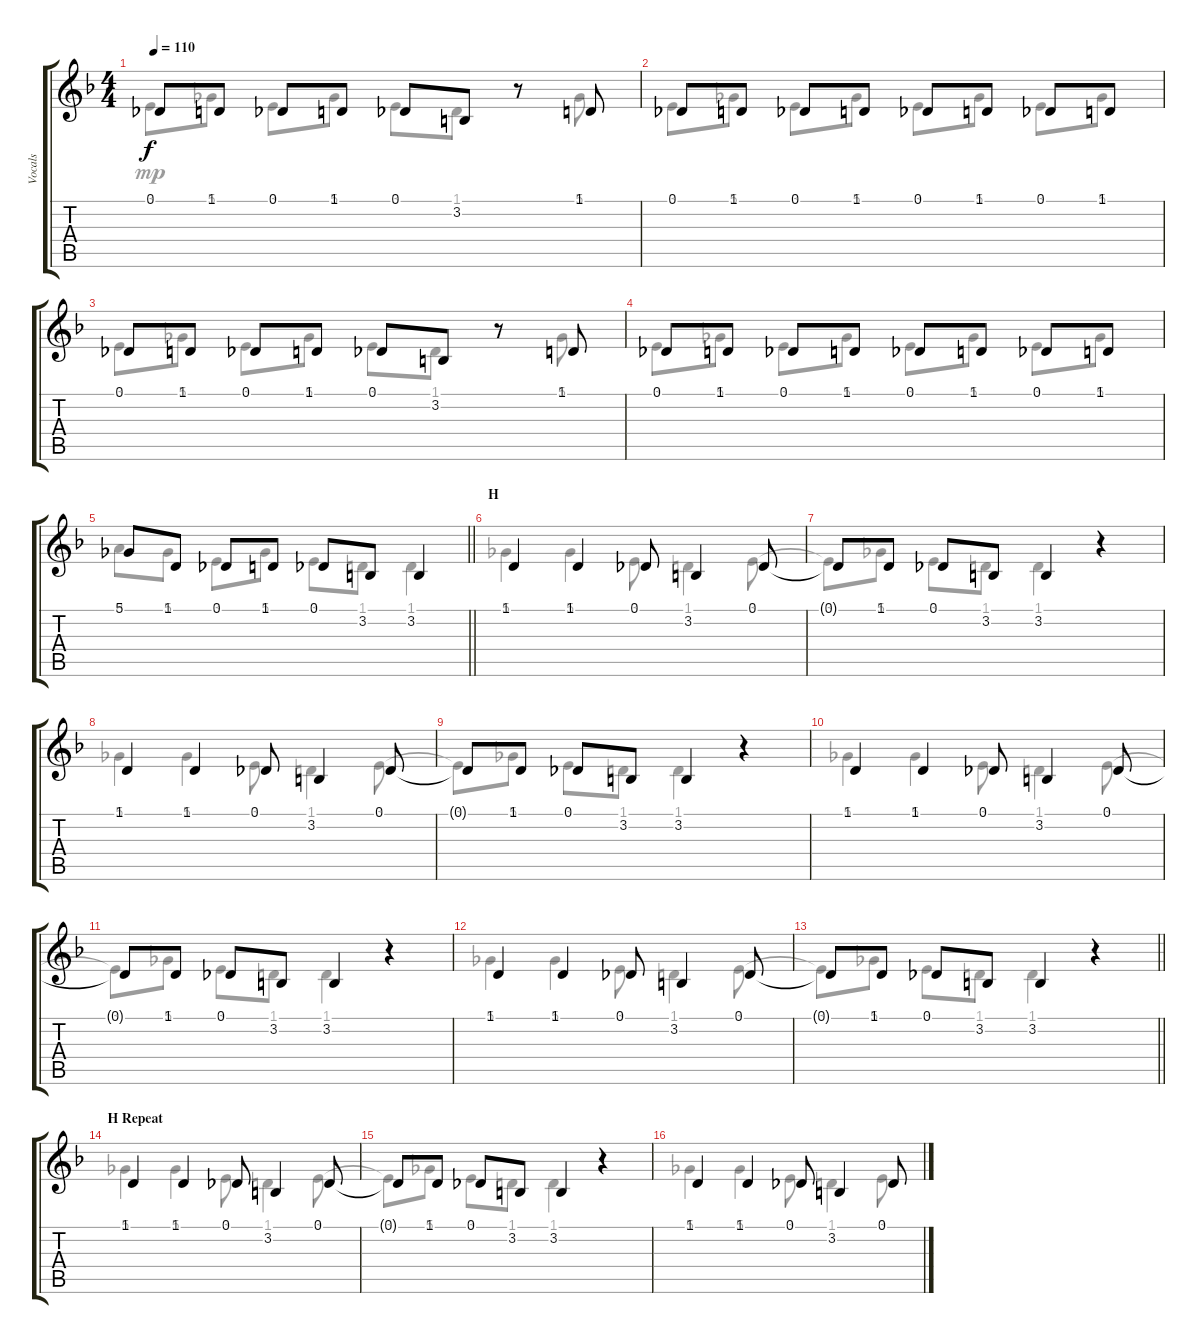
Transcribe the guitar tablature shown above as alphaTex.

\track ("Vocals" "Vocals") {instrument lead8bassandlead}
\staff {score tabs}
\tuning (Db4 Ab3 E3 B2 Gb2 Db2) {hide}
\voice
\ts (4 4)
\tempo 110
\clef g2
\ks f
0.1.8{dy f} 1.1.8 0.1.8 1.1.8 0.1.8 3.2.8 r.8 1.1.8 |
0.1.8 1.1.8 0.1.8 1.1.8 0.1.8 1.1.8 0.1.8 1.1.8 |
0.1.8 1.1.8 0.1.8 1.1.8 0.1.8 3.2.8 r.8 1.1.8 |
0.1.8 1.1.8 0.1.8 1.1.8 0.1.8 1.1.8 0.1.8 1.1.8 |
\barLineRight lightlight
5.1.8 1.1.8 0.1.8 1.1.8 0.1.8 3.2.8 3.2.4 |
\section ("" "H")
1.1.4 1.1.4 0.1.8 3.2.4 0.1.8 |
0.1{t}.8 1.1.8 0.1.8 3.2.8 3.2.4 r.4 |
1.1.4 1.1.4 0.1.8 3.2.4 0.1.8 |
0.1{t}.8 1.1.8 0.1.8 3.2.8 3.2.4 r.4 |
1.1.4 1.1.4 0.1.8 3.2.4 0.1.8 |
0.1{t}.8 1.1.8 0.1.8 3.2.8 3.2.4 r.4 |
1.1.4 1.1.4 0.1.8 3.2.4 0.1.8 |
\barLineRight lightlight
0.1{t}.8 1.1.8 0.1.8 3.2.8 3.2.4 r.4 |
\section ("" "H Repeat")
1.1.4 1.1.4 0.1.8 3.2.4 0.1.8 |
0.1{t}.8 1.1.8 0.1.8 3.2.8 3.2.4 r.4 |
1.1.4 1.1.4 0.1.8 3.2.4 0.1.8
\voice
\clef g2
\ottava regular
\simile none
\ks f
3.1.8{dy mp} 5.1.8 3.1.8 5.1.8 3.1.8 1.1.8 r.8 5.1.8 |
3.1.8 5.1.8 3.1.8 5.1.8 3.1.8 5.1.8 3.1.8 5.1.8 |
3.1.8 5.1.8 3.1.8 5.1.8 3.1.8 1.1.8 r.8 5.1.8 |
3.1.8 5.1.8 3.1.8 5.1.8 3.1.8 5.1.8 3.1.8 5.1.8 |
\barLineRight lightlight
8.1.8 5.1.8 3.1.8 5.1.8 3.1.8 1.1.8 1.1.4 |
5.1.4 5.1.4 3.1.8 1.1.4 3.1.8 |
3.1{t}.8 5.1.8 3.1.8 1.1.8 1.1.4 r.4 |
5.1.4 5.1.4 3.1.8 1.1.4 3.1.8 |
3.1{t}.8 5.1.8 3.1.8 1.1.8 1.1.4 r.4 |
5.1.4 5.1.4 3.1.8 1.1.4 3.1.8 |
3.1{t}.8 5.1.8 3.1.8 1.1.8 1.1.4 r.4 |
5.1.4 5.1.4 3.1.8 1.1.4 3.1.8 |
\barLineRight lightlight
3.1{t}.8 5.1.8 3.1.8 1.1.8 1.1.4 r.4 |
5.1.4 5.1.4 3.1.8 1.1.4 3.1.8 |
3.1{t}.8 5.1.8 3.1.8 1.1.8 1.1.4 r.4 |
5.1.4 5.1.4 3.1.8 1.1.4 3.1.8
